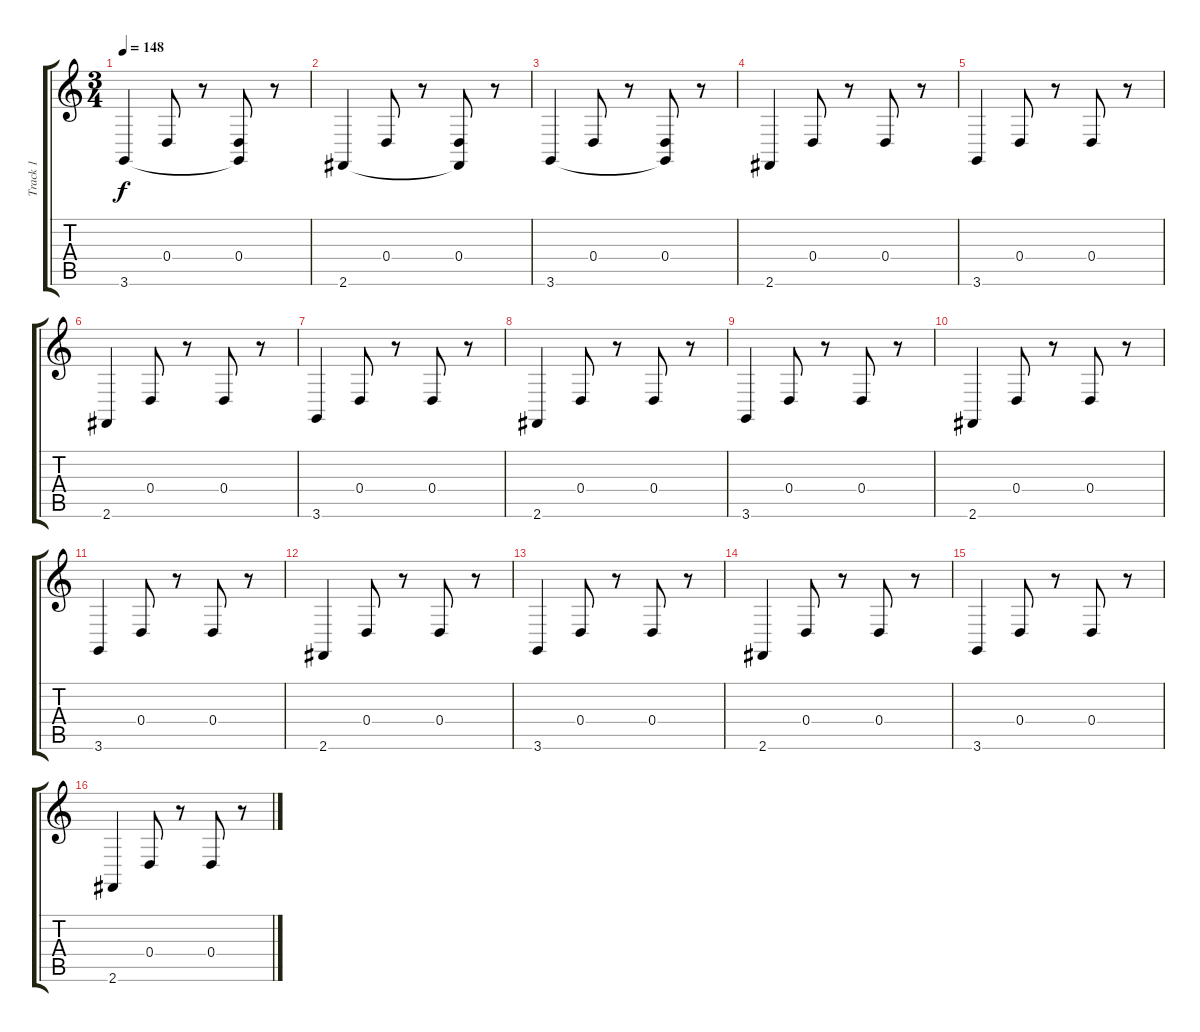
\track ("Track 1" "Track 1") {instrument pizzicatostrings}
\staff {score tabs}
\tuning (E4 B3 G3 D3 A2 E2) {hide}
\ts (3 4)
\tempo 148
\clef g2
\ks c
3.6.4{dy f} 0.4.8 r.8 (0.4 3.6{t}).8 r.8 |
2.6.4 0.4.8 r.8 (0.4 2.6{t}).8 r.8 |
3.6.4 0.4.8 r.8 (0.4 3.6{t}).8 r.8 |
2.6.4 0.4.8 r.8 0.4.8 r.8 |
3.6.4 0.4.8 r.8 0.4.8 r.8 |
2.6.4 0.4.8 r.8 0.4.8 r.8 |
3.6.4 0.4.8 r.8 0.4.8 r.8 |
2.6.4 0.4.8 r.8 0.4.8 r.8 |
3.6.4 0.4.8 r.8 0.4.8 r.8 |
2.6.4 0.4.8 r.8 0.4.8 r.8 |
3.6.4 0.4.8 r.8 0.4.8 r.8 |
2.6.4 0.4.8 r.8 0.4.8 r.8 |
3.6.4 0.4.8 r.8 0.4.8 r.8 |
2.6.4 0.4.8 r.8 0.4.8 r.8 |
3.6.4 0.4.8 r.8 0.4.8 r.8 |
2.6.4 0.4.8 r.8 0.4.8 r.8
